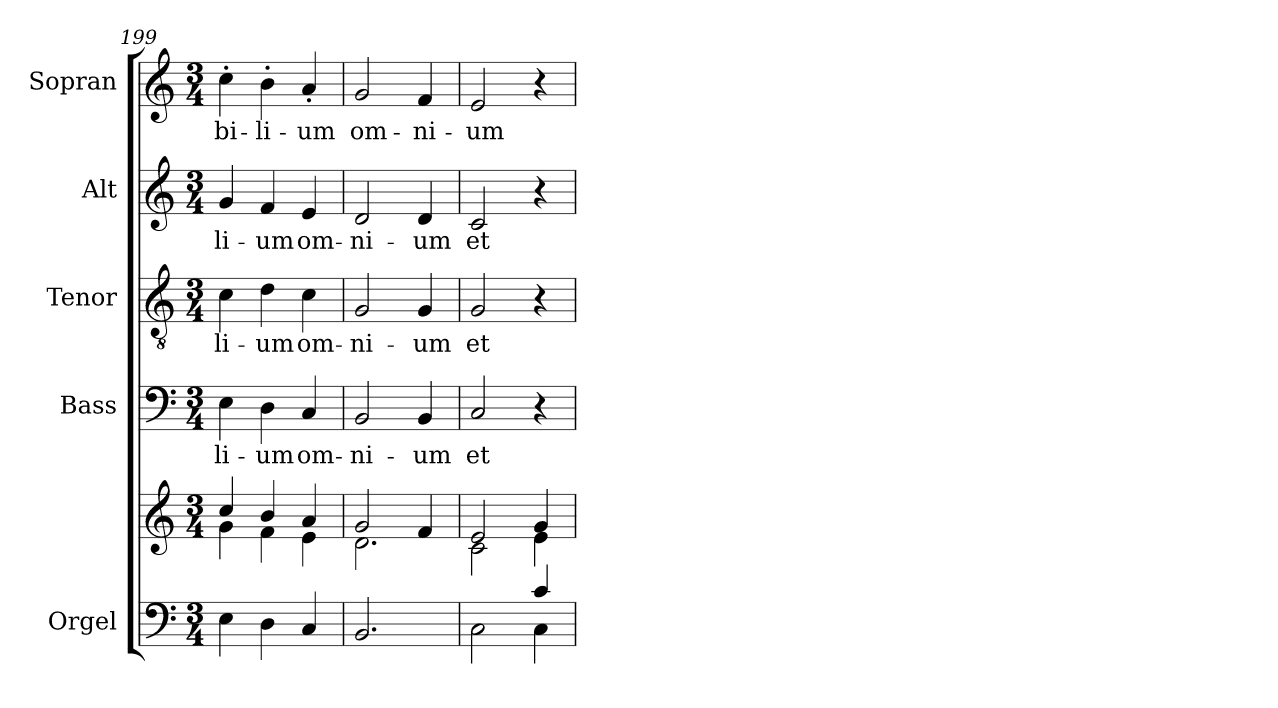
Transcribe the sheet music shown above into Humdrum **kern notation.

**kern	**kern	**kern	**text	**kern	**text	**kern	**text	**kern	**text
*part5	*part5	*part4	*part4	*part3	*part3	*part2	*part2	*part1	*part1
*staff6	*staff5	*staff4	*staff4	*staff3	*staff3	*staff2	*staff2	*staff1	*staff1
*I"Orgel	*	*I"Bass	*	*I"Tenor	*	*I"Alt	*	*I"Sopran	*
*I'Org.	*	*I'B.	*	*I'T.	*	*I'A.	*	*I'S.	*
*clefF4	*clefG2	*clefF4	*	*clefGv2	*	*clefG2	*	*clefG2	*
*k[]	*k[]	*k[]	*	*k[]	*	*k[]	*	*k[]	*
*C:	*C:	*C:	*	*C:	*	*C:	*	*C:	*
*M3/4	*M3/4	*M3/4	*	*M3/4	*	*M3/4	*	*M3/4	*
=199	=199	=199	=199	=199	=199	=199	=199	=199	=199
*	*^	*	*	*	*	*	*	*	*
!	!	!	!	!LO:LY:b	!	!LO:LY:b	!	!LO:LY:b	!	!LO:LY:b
4E\	4cc/	4g\	4E\	-li-	4c\	-li-	4g/	-li-	4cc'>\	-bi-
!	!	!	!	!LO:LY:b	!	!LO:LY:b	!	!LO:LY:b	!	!LO:LY:b
4D\	4b/	4f\	4D\	-um	4d\	-um	4f/	-um	4b'>\	-li-
!	!	!	!	!LO:LY:b	!	!LO:LY:b	!	!LO:LY:b	!	!LO:LY:b
4C/	4a/	4e\	4C/	om-	4c\	om-	4e/	om-	4a'</	-um
=200	=200	=200	=200	=200	=200	=200	=200	=200	=200	=200
!	!	!	!	!LO:LY:b	!	!LO:LY:b	!	!LO:LY:b	!	!LO:LY:b
2.BB/	2g/	2.d\	2BB/	-ni-	2G/	-ni-	2d/	-ni-	2g/	om-
!	!	!	!	!LO:LY:b	!	!LO:LY:b	!	!LO:LY:b	!	!LO:LY:b
.	4f/	.	4BB/	-um	4G/	-um	4d/	-um	4f/	-ni-
!!LO:LB:g=z
=201	=201	=201	=201	=201	=201	=201	=201	=201	=201	=201
*^	*	*	*	*	*	*	*	*	*	*
!	!	!	!	!	!LO:LY:b	!	!LO:LY:b	!	!LO:LY:b	!	!LO:LY:b
2ryy	2C\	2e/	2c\	2C/	et	2G/	et	2c/	et	2e/	-um
4c/	4C\	4g/	4e\	4r	.	4r	.	4r	.	4r	.
*v	*v	*	*	*	*	*	*	*	*	*	*
*	*v	*v	*	*	*	*	*	*	*	*
=	=	=	=	=	=	=	=	=	=
*-	*-	*-	*-	*-	*-	*-	*-	*-	*-
